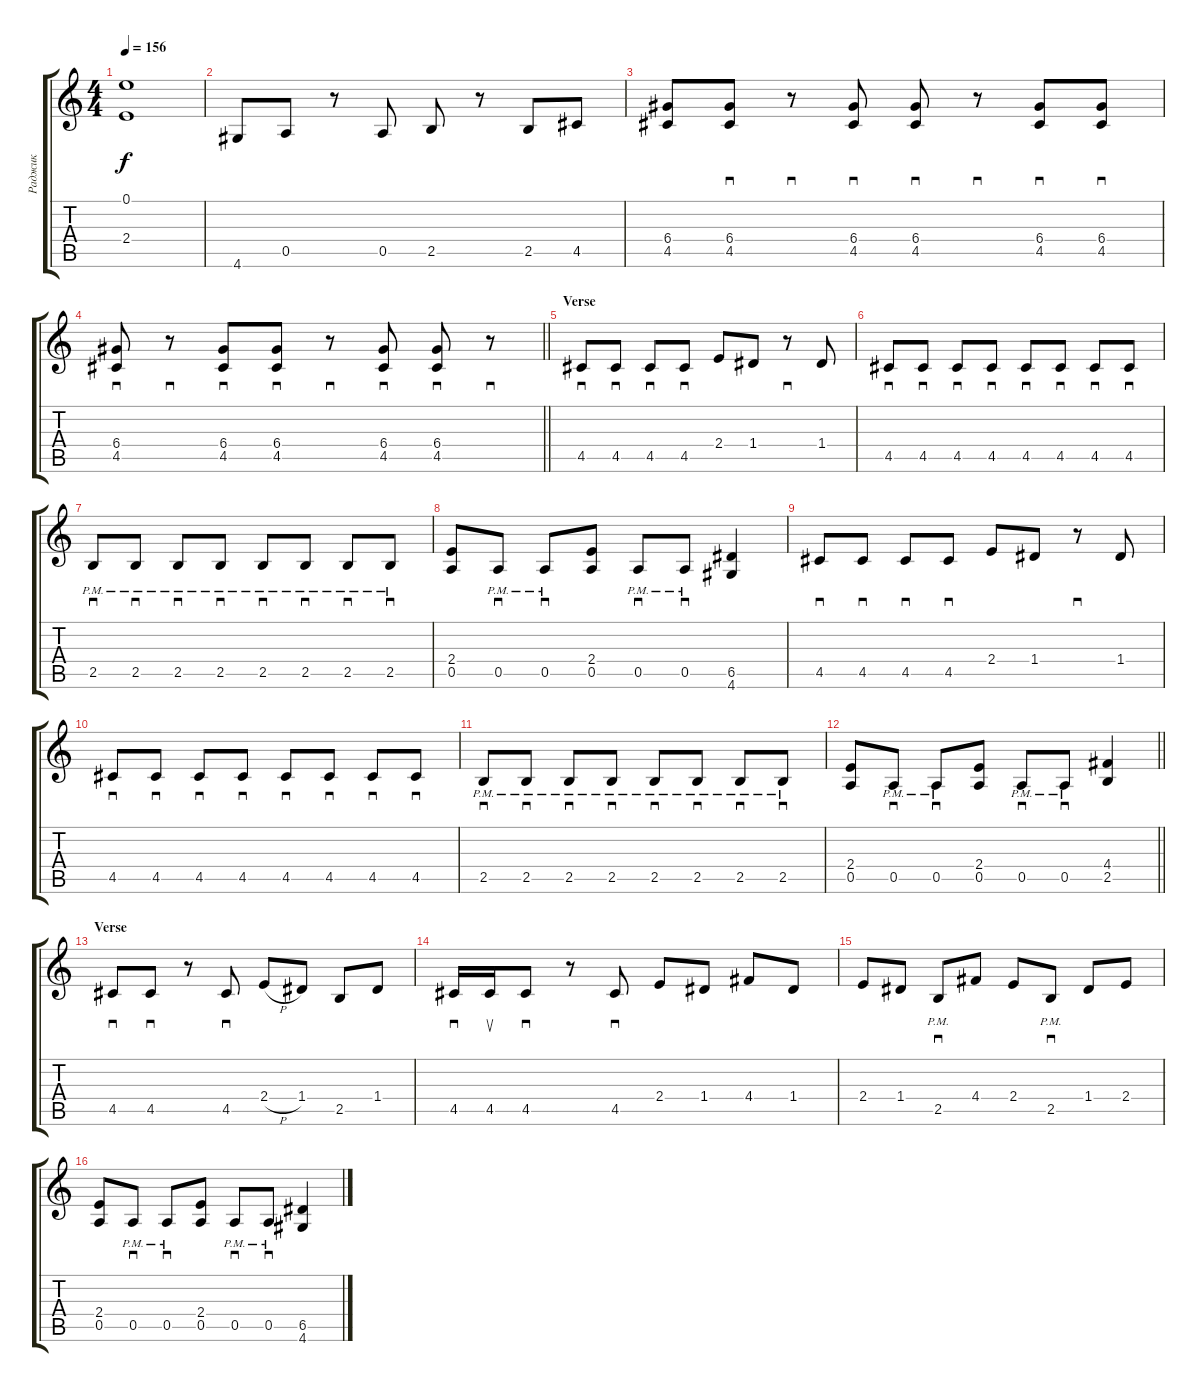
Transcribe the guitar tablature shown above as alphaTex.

\track ("Раджик" "Раджик") {instrument distortionguitar}
\staff {score tabs}
\tuning (E4 B3 G3 D3 A2 E2) {hide}
\ts (4 4)
\tempo 156
\clef g2
\ks c
(0.1 2.4).1{dy f} |
4.6.8 0.5.8 r.8 0.5.8 2.5.8 r.8 2.5.8 4.5.8 |
(6.4 4.5).8 (6.4 4.5).8{sd} r.8{sd} (6.4 4.5).8{sd} (6.4 4.5).8{sd} r.8{sd} (6.4 4.5).8{sd} (6.4 4.5).8{sd} |
\barLineRight lightlight
(6.4 4.5).8{sd} r.8{sd} (6.4 4.5).8{sd} (6.4 4.5).8{sd} r.8{sd} (6.4 4.5).8{sd} (6.4 4.5).8{sd} r.8{sd} |
\section ("" "Verse")
4.5.8{sd} 4.5.8{sd} 4.5.8{sd} 4.5.8{sd} 2.4.8 1.4.8 r.8{sd} 1.4.8 |
4.5.8{sd} 4.5.8{sd} 4.5.8{sd} 4.5.8{sd} 4.5.8{sd} 4.5.8{sd} 4.5.8{sd} 4.5.8{sd} |
2.5{pm}.8{sd} 2.5{pm}.8{sd} 2.5{pm}.8{sd} 2.5{pm}.8{sd} 2.5{pm}.8{sd} 2.5{pm}.8{sd} 2.5{pm}.8{sd} 2.5{pm}.8{sd} |
(2.4 0.5).8 0.5{pm}.8{sd} 0.5{pm}.8{sd} (2.4 0.5).8 0.5{pm}.8{sd} 0.5{pm}.8{sd} (6.5 4.6).4 |
4.5.8{sd} 4.5.8{sd} 4.5.8{sd} 4.5.8{sd} 2.4.8 1.4.8 r.8{sd} 1.4.8 |
4.5.8{sd} 4.5.8{sd} 4.5.8{sd} 4.5.8{sd} 4.5.8{sd} 4.5.8{sd} 4.5.8{sd} 4.5.8{sd} |
2.5{pm}.8{sd} 2.5{pm}.8{sd} 2.5{pm}.8{sd} 2.5{pm}.8{sd} 2.5{pm}.8{sd} 2.5{pm}.8{sd} 2.5{pm}.8{sd} 2.5{pm}.8{sd} |
\barLineRight lightlight
(2.4 0.5).8 0.5{pm}.8{sd} 0.5{pm}.8{sd} (2.4 0.5).8 0.5{pm}.8{sd} 0.5{pm}.8{sd} (4.4 2.5).4 |
\section ("" "Verse")
4.5.8{sd} 4.5.8{sd} r.8 4.5.8{sd} 2.4{h}.8 1.4.8 2.5.8 1.4.8 |
4.5.16{sd} 4.5.16{su} 4.5.8{sd} r.8 4.5.8{sd} 2.4.8 1.4.8 4.4.8 1.4.8 |
2.4.8 1.4.8 2.5{pm}.8{sd} 4.4.8 2.4.8 2.5{pm}.8{sd} 1.4.8 2.4.8 |
(2.4 0.5).8 0.5{pm}.8{sd} 0.5{pm}.8{sd} (2.4 0.5).8 0.5{pm}.8{sd} 0.5{pm}.8{sd} (6.5 4.6).4
